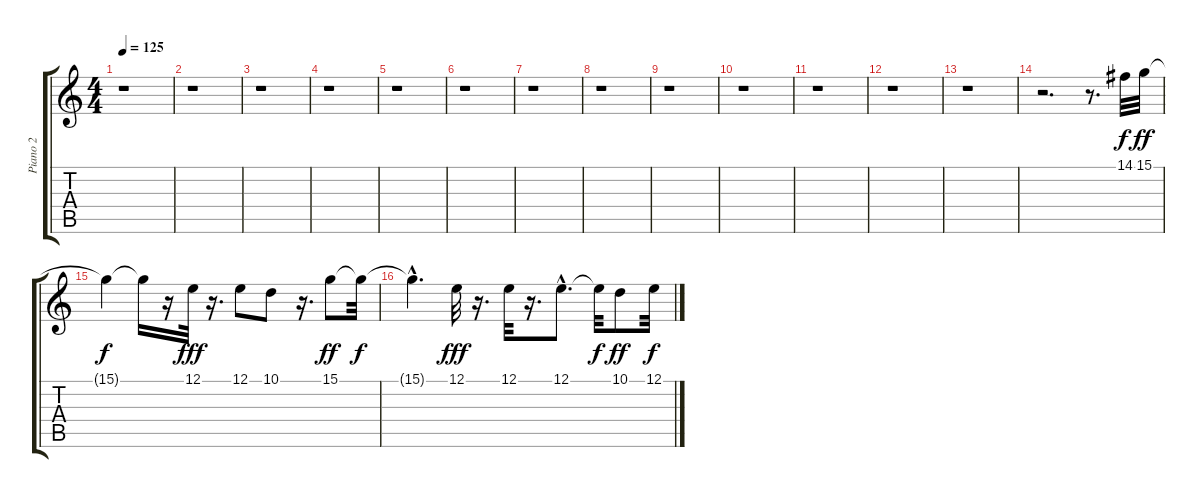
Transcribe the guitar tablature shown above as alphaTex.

\track ("Piano 2" "Piano 2") {instrument brightacousticpiano}
\staff {score tabs}
\tuning (E4 B3 G3 D3 A2 E2) {hide}
\ts (4 4)
\tempo 125
\clef g2
\ks c
r.1{dy f} |
r.1 |
r.1 |
r.1 |
r.1 |
r.1 |
r.1 |
r.1 |
r.1 |
r.1 |
r.1 |
r.1 |
r.1 |
r.2{d} r.8{d} 14.1.32 15.1.32{dy ff} |
15.1{t}.4{dy f} 15.1{t}.16 r.16 12.1.32{dy fff} r.16{d} 12.1.8 10.1.8 r.16{d} 15.1.8{dy ff} 15.1{t}.32{dy f} |
15.1{hac t}.4{d} 12.1.32{dy fff} r.16{d} 12.1.32 r.16{d} 12.1{hac}.8{d} 12.1{t}.32{dy f} 10.1.8{dy ff} 12.1.32{dy f}
